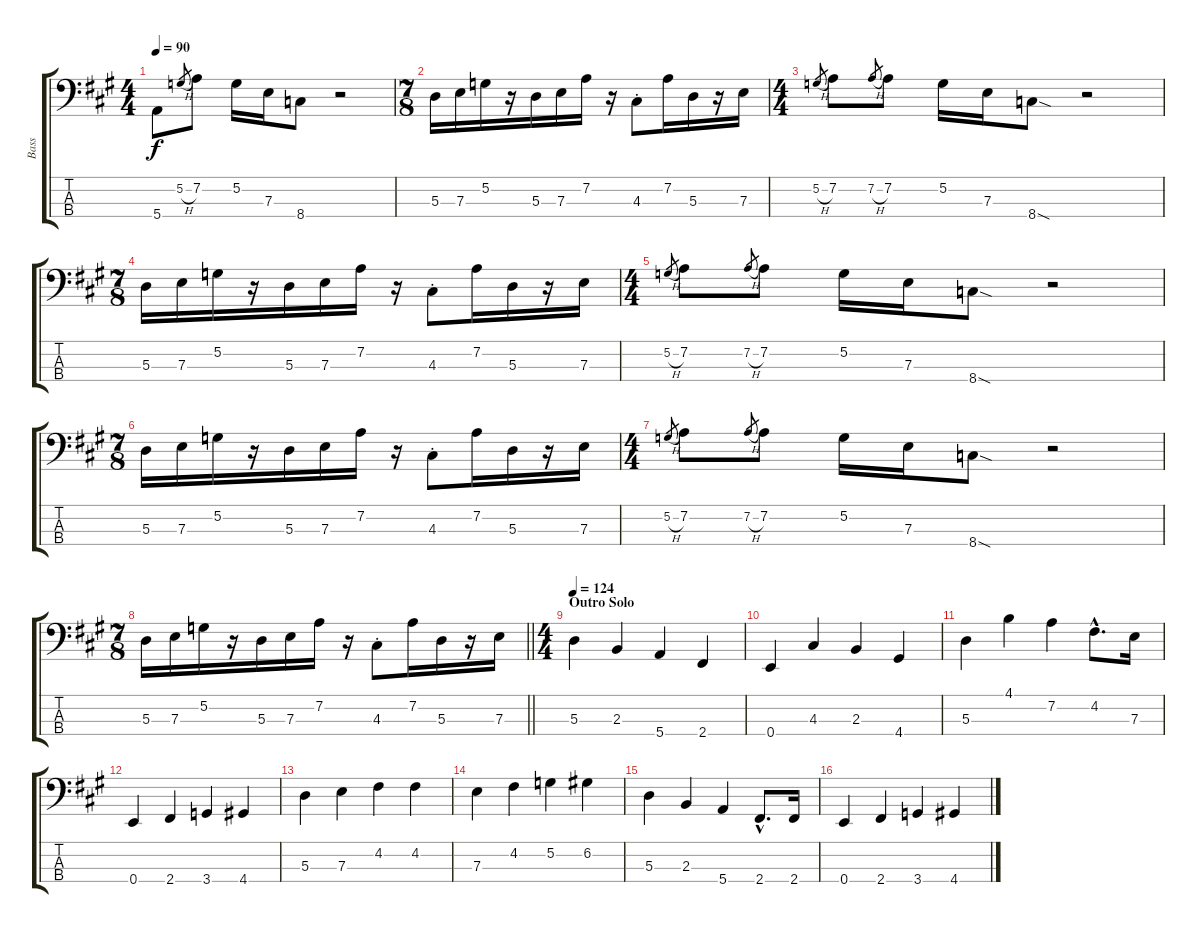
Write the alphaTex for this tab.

\track ("Bass" "Bass") {instrument electricbassfinger}
\staff {score tabs}
\tuning (G2 D2 A1 E1) {hide}
\ts (4 4)
\tempo 90
\clef f4
\ks a
5.4.8{dy f} 5.2{h}.8{gr} 7.2.8 5.2.16 7.3.16 8.4.8 r.2 |
\ts (7 8)
5.3.16 7.3.16 5.2.16 r.16 5.3.16 7.3.16 7.2.16 r.16 4.3{st}.8 7.2.16 5.3.16 r.16 7.3.16 |
\ts (4 4)
5.2{h}.8{gr} 7.2.8 7.2{h}.8{gr} 7.2.8 5.2.16 7.3.16 8.4{sod}.8 r.2 |
\ts (7 8)
5.3.16 7.3.16 5.2.16 r.16 5.3.16 7.3.16 7.2.16 r.16 4.3{st}.8 7.2.16 5.3.16 r.16 7.3.16 |
\ts (4 4)
5.2{h}.8{gr} 7.2.8 7.2{h}.8{gr} 7.2.8 5.2.16 7.3.16 8.4{sod}.8 r.2 |
\ts (7 8)
5.3.16 7.3.16 5.2.16 r.16 5.3.16 7.3.16 7.2.16 r.16 4.3{st}.8 7.2.16 5.3.16 r.16 7.3.16 |
\ts (4 4)
5.2{h}.8{gr} 7.2.8 7.2{h}.8{gr} 7.2.8 5.2.16 7.3.16 8.4{sod}.8 r.2 |
\ts (7 8)
\barLineRight lightlight
5.3.16 7.3.16 5.2.16 r.16 5.3.16 7.3.16 7.2.16 r.16 4.3{st}.8 7.2.16 5.3.16 r.16 7.3.16 |
\ts (4 4)
\section ("" "Outro Solo")
\tempo 124
5.3.4{volume 14} 2.3.4 5.4.4 2.4.4 |
0.4.4 4.3.4 2.3.4 4.4.4 |
5.3.4 4.1.4 7.2.4 4.2{hac}.8{d} 7.3.16 |
0.4.4 2.4.4 3.4.4 4.4.4 |
5.3.4 7.3.4 4.2.4 4.2.4 |
7.3.4 4.2.4 5.2.4 6.2.4 |
5.3.4 2.3.4 5.4.4 2.4{hac}.8{d} 2.4.16 |
0.4.4 2.4.4 3.4.4 4.4.4
